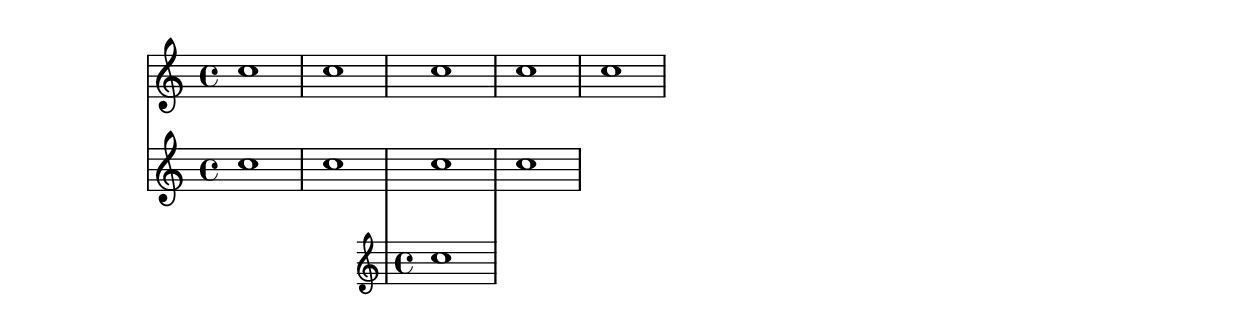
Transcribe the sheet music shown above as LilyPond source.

%{
(Message vers:9)
To: Adrian Mariano <adrian@cam.cornell.edu>
cc: gnu-music-discuss@gnu.org
Subject: Re: Switching from one staff to two staffs 
Reply-To: janneke@gnu.org
In-reply-to: Your message of "Tue, 19 Jan 1999 12:27:10 EST."
             <199901191727.MAA29757@avalanche.cam.cornell.edu> 
Date: Wed, 20 Jan 1999 09:39:22 +0100
From: Jan Nieuwenhuizen <jan@beavis-nt>

On Tuesday, 19 January 1999, Adrian Mariano writes:

> I want to typeset something which starts out with just one staff and then
> harmony comes in and there are two staffs.  I can't figure out how to do
> this.  I get an extra blank staff during the second section (using
> Lily 1.1.15):

There used to be an example called 'multi.ly'...
Try this (we'll include it in pl23/24):

extra-staff.ly:
%}

\score {
	<
		\context Staff=i \notes\relative c''{ c1 c c c c }
		\context StaffGroup=ii \notes\relative c''{ 
			\context Staff=ii
			c1 c
			< \context Staff=ii { c1 } \context Staff=iii { c1 } >
			c
		}
	>
  	\paper {
		linewidth = -1.;
		\translator{
			\ScoreContext

		}
	}
}


\version "1.3.110"; 
